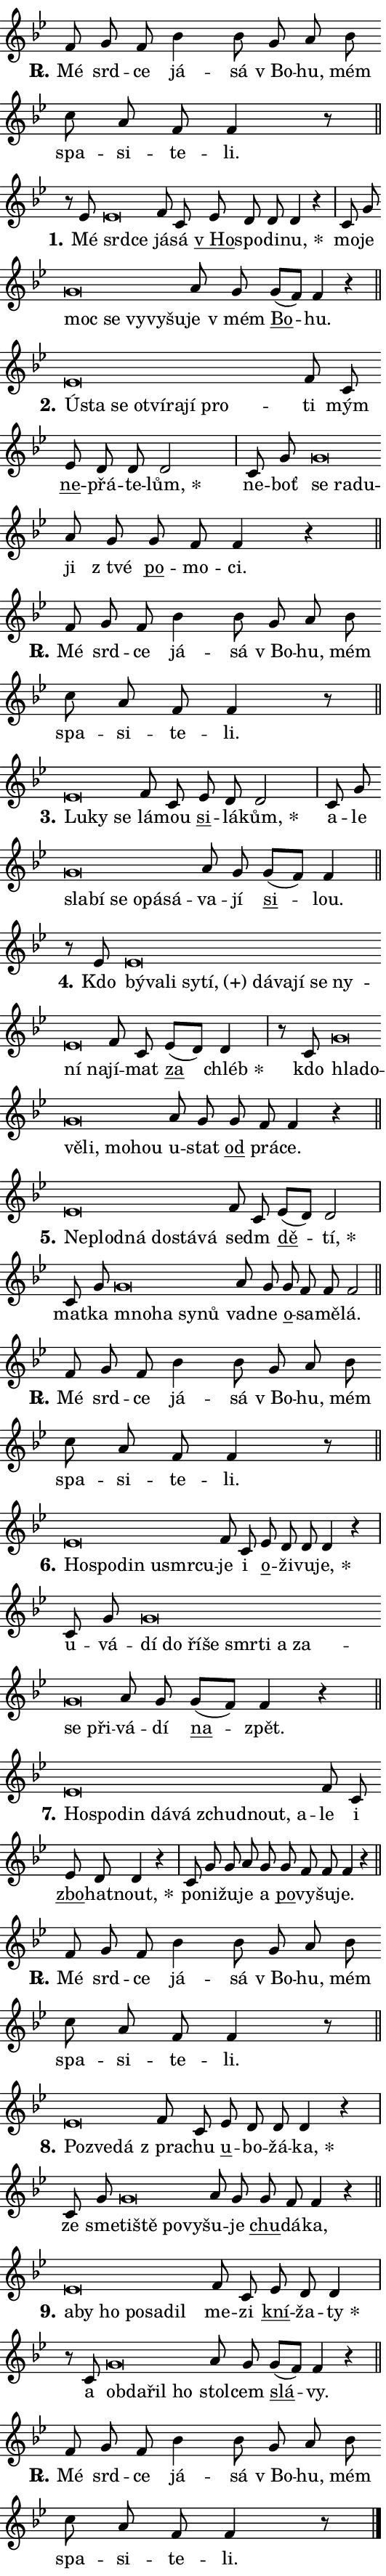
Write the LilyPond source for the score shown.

\version "2.24.0"
\header { tagline = "" }
\paper {
  indent = 0\cm
  top-margin = 0\cm
  right-margin = 0.13\cm % to fit lyric hyphens
  bottom-margin = 0\cm
  left-margin = 0\cm
  paper-width = 9\cm
  page-breaking = #ly:one-page-breaking
  system-system-spacing.basic-distance = #11
  score-system-spacing.basic-distance = #11
  ragged-last = ##f
}


%% Author: Thomas Morley
%% https://lists.gnu.org/archive/html/lilypond-user/2020-05/msg00002.html
#(define (line-position grob)
"Returns position of @var[grob} in current system:
   @code{'start}, if at first time-step
   @code{'end}, if at last time-step
   @code{'middle} otherwise
"
  (let* ((col (ly:item-get-column grob))
         (ln (ly:grob-object col 'left-neighbor))
         (rn (ly:grob-object col 'right-neighbor))
         (col-to-check-left (if (ly:grob? ln) ln col))
         (col-to-check-right (if (ly:grob? rn) rn col))
         (break-dir-left
           (and
             (ly:grob-property col-to-check-left 'non-musical #f)
             (ly:item-break-dir col-to-check-left)))
         (break-dir-right
           (and
             (ly:grob-property col-to-check-right 'non-musical #f)
             (ly:item-break-dir col-to-check-right))))
        (cond ((eqv? 1 break-dir-left) 'start)
              ((eqv? -1 break-dir-right) 'end)
              (else 'middle))))

#(define (tranparent-at-line-position vctor)
  (lambda (grob)
  "Relying on @code{line-position} select the relevant enry from @var{vctor}.
Used to determine transparency,"
    (case (line-position grob)
      ((end) (not (vector-ref vctor 0)))
      ((middle) (not (vector-ref vctor 1)))
      ((start) (not (vector-ref vctor 2))))))

noteHeadBreakVisibility =
#(define-music-function (break-visibility)(vector?)
"Makes @code{NoteHead}s transparent relying on @var{break-visibility}"
#{
  \override NoteHead.transparent =
    #(tranparent-at-line-position break-visibility)
#})

#(define delete-ledgers-for-transparent-note-heads
  (lambda (grob)
    "Reads whether a @code{NoteHead} is transparent.
If so this @code{NoteHead} is removed from @code{'note-heads} from
@var{grob}, which is supposed to be @code{LedgerLineSpanner}.
As a result ledgers are not printed for this @code{NoteHead}"
    (let* ((nhds-array (ly:grob-object grob 'note-heads))
           (nhds-list
             (if (ly:grob-array? nhds-array)
                 (ly:grob-array->list nhds-array)
                 '()))
           ;; Relies on the transparent-property being done before
           ;; Staff.LedgerLineSpanner.after-line-breaking is executed.
           ;; This is fragile ...
           (to-keep
             (remove
               (lambda (nhd)
                 (ly:grob-property nhd 'transparent #f))
               nhds-list)))
      ;; TODO find a better method to iterate over grob-arrays, similiar
      ;; to filter/remove etc for lists
      ;; For now rebuilt from scratch
      (set! (ly:grob-object grob 'note-heads)  '())
      (for-each
        (lambda (nhd)
          (ly:pointer-group-interface::add-grob grob 'note-heads nhd))
        to-keep))))

squashNotes = {
  \override NoteHead.X-extent = #'(-0.2 . 0.2)
  \override NoteHead.Y-extent = #'(-0.75 . 0)
  \override NoteHead.stencil =
    #(lambda (grob)
       (let ((pos (ly:grob-property grob 'staff-position)))
         (begin
           (if (< pos -7) (display "ERROR: Lower brevis then expected\n") (display ""))
           (if (<= pos -6) ly:text-interface::print ly:note-head::print))))
}
unSquashNotes = {
  \revert NoteHead.X-extent
  \revert NoteHead.Y-extent
  \revert NoteHead.stencil
}

hideNotes = \noteHeadBreakVisibility #begin-of-line-visible
unHideNotes = \noteHeadBreakVisibility #all-visible

% work-around for resetting accidentals
% https://lilypond.org/doc/v2.23/Documentation/notation/displaying-rhythms#unmetered-music
cadenzaMeasure = {
  \cadenzaOff
  \partial 1024 s1024
  \cadenzaOn
}

#(define-markup-command (accent layout props text) (markup?)
  "Underline accented syllable"
  (interpret-markup layout props
    #{\markup \override #'(offset . 4.3) \underline { #text }#}))

responsum = \markup \concat {
  "R" \hspace #-1.05 \path #0.1 #'((moveto 0 0.07) (lineto 0.9 0.8)) \hspace #0.05 "."
}

spaceSize = #0.6828661417322834 % exact space size for TeX Gyre Schola

\layout {
  \context {
    \Staff
    \remove "Time_signature_engraver"
    \override LedgerLineSpanner.after-line-breaking = #delete-ledgers-for-transparent-note-heads
  }
  \context {
    \Lyrics {
      \override LyricSpace.minimum-distance = \spaceSize
      \override LyricText.font-name = #"TeX Gyre Schola"
      \override LyricText.font-size = 1
      \override StanzaNumber.font-name = #"TeX Gyre Schola Bold"
      \override StanzaNumber.font-size = 1
    }
  }
  \context {
    \Score 
    \override NoteHead.text =
      #(lambda (grob) 
        (let ((pos (ly:grob-property grob 'staff-position)))
          #{\markup {
            \combine
              \halign #-0.55 \raise #(if (= pos -6) 0 0.5) \override #'(thickness . 2) \draw-line #'(3.2 . 0)
              \musicglyph "noteheads.sM1"
          }#}))
  }
}

% magnetic-lyrics.ily
%
%   written by
%     Jean Abou Samra <jean@abou-samra.fr>
%     Werner Lemberg <wl@gnu.org>
%
%   adapted by
%     Jiri Hon <jiri.hon@gmail.com>
%
% Version 2022-Apr-15

% https://www.mail-archive.com/lilypond-user@gnu.org/msg149350.html

#(define (Left_hyphen_pointer_engraver context)
   "Collect syllable-hyphen-syllable occurrences in lyrics and store
them in properties.  This engraver only looks to the left.  For
example, if the lyrics input is @code{foo -- bar}, it does the
following.

@itemize @bullet
@item
Set the @code{text} property of the @code{LyricHyphen} grob between
@q{foo} and @q{bar} to @code{foo}.

@item
Set the @code{left-hyphen} property of the @code{LyricText} grob with
text @q{foo} to the @code{LyricHyphen} grob between @q{foo} and
@q{bar}.
@end itemize

Use this auxiliary engraver in combination with the
@code{lyric-@/text::@/apply-@/magnetic-@/offset!} hook."
   (let ((hyphen #f)
         (text #f))
     (make-engraver
      (acknowledgers
       ((lyric-syllable-interface engraver grob source-engraver)
        (set! text grob)))
      (end-acknowledgers
       ((lyric-hyphen-interface engraver grob source-engraver)
        ;(when (not (grob::has-interface grob 'lyric-space-interface))
          (set! hyphen grob)));)
      ((stop-translation-timestep engraver)
       (when (and text hyphen)
         (ly:grob-set-object! text 'left-hyphen hyphen))
       (set! text #f)
       (set! hyphen #f)))))

#(define (lyric-text::apply-magnetic-offset! grob)
   "If the space between two syllables is less than the value in
property @code{LyricText@/.details@/.squash-threshold}, move the right
syllable to the left so that it gets concatenated with the left
syllable.

Use this function as a hook for
@code{LyricText@/.after-@/line-@/breaking} if the
@code{Left_@/hyphen_@/pointer_@/engraver} is active."
   (let ((hyphen (ly:grob-object grob 'left-hyphen #f)))
     (when hyphen
       (let ((left-text (ly:spanner-bound hyphen LEFT)))
         (when (grob::has-interface left-text 'lyric-syllable-interface)
           (let* ((common (ly:grob-common-refpoint grob left-text X))
                  (this-x-ext (ly:grob-extent grob common X))
                  (left-x-ext
                   (begin
                     ;; Trigger magnetism for left-text.
                     (ly:grob-property left-text 'after-line-breaking)
                     (ly:grob-extent left-text common X)))
                  ;; `delta` is the gap width between two syllables.
                  (delta (- (interval-start this-x-ext)
                            (interval-end left-x-ext)))
                  (details (ly:grob-property grob 'details))
                  (threshold (assoc-get 'squash-threshold details 0.2)))
             (when (< delta threshold)
               (let* (;; We have to manipulate the input text so that
                      ;; ligatures crossing syllable boundaries are not
                      ;; disabled.  For languages based on the Latin
                      ;; script this is essentially a beautification.
                      ;; However, for non-Western scripts it can be a
                      ;; necessity.
                      (lt (ly:grob-property left-text 'text))
                      (rt (ly:grob-property grob 'text))
                      (is-space (grob::has-interface hyphen 'lyric-space-interface))
                      (space (if is-space " " ""))
                      (extra-delta (if is-space spaceSize 0))
                      ;; Append new syllable.
                      (ltrt-space (if (and (string? lt) (string? rt))
                                (string-append lt space rt)
                                (make-concat-markup (list lt space rt))))
                      ;; Right-align `ltrt` to the right side.
                      (ltrt-space-markup (grob-interpret-markup
                               grob
                               (make-translate-markup
                                (cons (interval-length this-x-ext) 0)
                                (make-right-align-markup ltrt-space)))))
                 (begin
                   ;; Don't print `left-text`.
                   (ly:grob-set-property! left-text 'stencil #f)
                   ;; Set text and stencil (which holds all collected
                   ;; syllables so far) and shift it to the left.
                   (ly:grob-set-property! grob 'text ltrt-space)
                   (ly:grob-set-property! grob 'stencil ltrt-space-markup)
                   (ly:grob-translate-axis! grob (- (- delta extra-delta)) X))))))))))


#(define (lyric-hyphen::displace-bounds-first grob)
   ;; Make very sure this callback isn't triggered too early.
   (let ((left (ly:spanner-bound grob LEFT))
         (right (ly:spanner-bound grob RIGHT)))
     (ly:grob-property left 'after-line-breaking)
     (ly:grob-property right 'after-line-breaking)
     (ly:lyric-hyphen::print grob)))

squashThreshold = #0.4

\layout {
  \context {
    \Lyrics
    \consists #Left_hyphen_pointer_engraver
    \override LyricText.after-line-breaking =
      #lyric-text::apply-magnetic-offset!
    \override LyricHyphen.stencil = #lyric-hyphen::displace-bounds-first
    \override LyricText.details.squash-threshold = \squashThreshold
    \override LyricHyphen.minimum-distance = 0
    \override LyricHyphen.minimum-length = \squashThreshold
  }
}

squashText = \override LyricText.details.squash-threshold = 9999
unSquashText = \override LyricText.details.squash-threshold = \squashThreshold

leftText = \override LyricText.self-alignment-X = #LEFT
unLeftText = \revert LyricText.self-alignment-X

starOffset = #(lambda (grob) 
                (let ((x_offset (ly:self-alignment-interface::aligned-on-x-parent grob)))
                  (if (= x_offset 0) 0 (+ x_offset 1.2))))

star = #(define-music-function (syllable)(string?)
"Append star separator at the end of a syllable"
#{
  \once \override LyricText.X-offset = #starOffset
  \lyricmode { \markup {
    #syllable
    \override #'((font-name . "TeX Gyre Schola Bold")) \hspace #0.2 \lower #0.65 \larger "*"
  } }
#})

starAccent = #(define-music-function (syllable)(string?)
"Append star separator at the end of a syllable and make accent"
#{
  \once \override LyricText.X-offset = #starOffset
  \lyricmode { \markup {
    \accent #syllable
    \override #'((font-name . "TeX Gyre Schola Bold")) \hspace #0.2 \lower #0.65 \larger "*"
  } }
#})

breath = #(define-music-function (syllable)(string?)
"Append breathing indicator at the end of a syllable"
#{
  \lyricmode { \markup { #syllable "+" } }
#})

optionalBreath = #(define-music-function (syllable)(string?)
"Append optional breathing indicator at the end of a syllable"
#{
  \lyricmode { \markup { #syllable "(+)" } }
#})


\score {
    <<
        \new Voice = "melody" { \cadenzaOn \key bes \major \relative { f'8 g f bes4 bes8 \bar "" g a bes \bar "" c a f f4 r8 \cadenzaMeasure \bar "||" \break } }
        \new Lyrics \lyricsto "melody" { \lyricmode { \set stanza = \responsum
Mé srd -- ce já -- sá "v Bo" -- hu, mém spa -- si -- te -- li. } }
    >>
    \layout {}
}

\score {
    <<
        \new Voice = "melody" { \cadenzaOn \key bes \major \relative { r8 es' \squashNotes es\breve*1/16 \hideNotes \breve*1/16 \bar "" \unHideNotes \unSquashNotes f8 c \bar "" es d d d4 r \cadenzaMeasure \bar "|" c8 g' \bar "" \squashNotes g\breve*1/16 \hideNotes \breve*1/16 \bar "" \breve*1/16 \bar "" \breve*1/16 \breve*1/16 \bar "" \unHideNotes \unSquashNotes a8 g \bar "" g[( f)] f4 r \cadenzaMeasure \bar "||" \break } }
        \new Lyrics \lyricsto "melody" { \lyricmode { \set stanza = "1."
Mé \leftText srd -- \squashText ce \unLeftText \unSquashText já -- sá \markup \accent "v Ho" -- spo -- di -- \star nu, mo -- je \leftText moc \squashText se vy -- vy -- šu -- \unLeftText \unSquashText je "v mém" \markup \accent Bo -- hu. } }
    >>
    \layout {}
}

\score {
    <<
        \new Voice = "melody" { \cadenzaOn \key bes \major \relative { \squashNotes es'\breve*1/16 \hideNotes \breve*1/16 \bar "" \breve*1/16 \bar "" \breve*1/16 \bar "" \breve*1/16 \bar "" \breve*1/16 \bar "" \breve*1/16 \breve*1/16 \bar "" \unHideNotes \unSquashNotes f8 c \bar "" es d d d2 \cadenzaMeasure \bar "|" c8 g' \bar "" \squashNotes g\breve*1/16 \hideNotes \breve*1/16 \breve*1/16 \bar "" \unHideNotes \unSquashNotes a8 g \bar "" g f f4 r \cadenzaMeasure \bar "||" \break } }
        \new Lyrics \lyricsto "melody" { \lyricmode { \set stanza = "2."
\leftText Ú -- \squashText sta se o -- tví -- ra -- jí pro -- \unLeftText \unSquashText ti mým \markup \accent ne -- přá -- te -- \star lům, ne -- boť \leftText se \squashText ra -- du -- \unLeftText \unSquashText ji "z tvé" \markup \accent po -- mo -- ci. } }
    >>
    \layout {}
}

\score {
    <<
        \new Voice = "melody" { \cadenzaOn \key bes \major \relative { f'8 g f bes4 bes8 \bar "" g a bes \bar "" c a f f4 r8 \cadenzaMeasure \bar "||" \break } }
        \new Lyrics \lyricsto "melody" { \lyricmode { \set stanza = \responsum
Mé srd -- ce já -- sá "v Bo" -- hu, mém spa -- si -- te -- li. } }
    >>
    \layout {}
}

\score {
    <<
        \new Voice = "melody" { \cadenzaOn \key bes \major \relative { \squashNotes es'\breve*1/16 \hideNotes \breve*1/16 \breve*1/16 \bar "" \unHideNotes \unSquashNotes f8 c \bar "" es d d2 \cadenzaMeasure \bar "|" c8 g' \bar "" \squashNotes g\breve*1/16 \hideNotes \breve*1/16 \bar "" \breve*1/16 \bar "" \breve*1/16 \bar "" \breve*1/16 \breve*1/16 \bar "" \unHideNotes \unSquashNotes a8 g \bar "" g[( f)] f4 \cadenzaMeasure \bar "||" \break } }
        \new Lyrics \lyricsto "melody" { \lyricmode { \set stanza = "3."
\leftText Lu -- \squashText ky se \unLeftText \unSquashText lá -- mou \markup \accent si -- lá -- \star kům, a -- le \leftText sla -- \squashText bí se o -- pá -- sá -- \unLeftText \unSquashText va -- jí \markup \accent si -- lou. } }
    >>
    \layout {}
}

\score {
    <<
        \new Voice = "melody" { \cadenzaOn \key bes \major \relative { r8 es' \squashNotes es\breve*1/16 \hideNotes \breve*1/16 \bar "" \breve*1/16 \bar "" \breve*1/16 \bar "" \breve*1/16 \bar "" \breve*1/16 \bar "" \breve*1/16 \bar "" \breve*1/16 \bar "" \breve*1/16 \bar "" \breve*1/16 \bar "" \breve*1/16 \breve*1/16 \bar "" \unHideNotes \unSquashNotes f8 c \bar "" es[( d)] d4 \cadenzaMeasure \bar "|" r8 c8 \squashNotes g'\breve*1/16 \hideNotes \breve*1/16 \bar "" \breve*1/16 \bar "" \breve*1/16 \bar "" \breve*1/16 \breve*1/16 \bar "" \unHideNotes \unSquashNotes a8 g \bar "" g f f4 r \cadenzaMeasure \bar "||" \break } }
        \new Lyrics \lyricsto "melody" { \lyricmode { \set stanza = "4."
Kdo \leftText bý -- \squashText va -- li sy -- \optionalBreath tí, dá -- va -- jí se ny -- ní na -- \unLeftText \unSquashText jí -- mat \markup \accent za \star chléb kdo \leftText hla -- \squashText do -- vě -- li, mo -- hou \unLeftText \unSquashText u -- stat \markup \accent od prá -- ce. } }
    >>
    \layout {}
}

\score {
    <<
        \new Voice = "melody" { \cadenzaOn \key bes \major \relative { \squashNotes es'\breve*1/16 \hideNotes \breve*1/16 \bar "" \breve*1/16 \bar "" \breve*1/16 \bar "" \breve*1/16 \breve*1/16 \bar "" \unHideNotes \unSquashNotes f8 c \bar "" es[( d)] d2 \cadenzaMeasure \bar "|" c8 g' \bar "" \squashNotes g\breve*1/16 \hideNotes \breve*1/16 \bar "" \breve*1/16 \breve*1/16 \bar "" \unHideNotes \unSquashNotes a8 g \bar "" g f f f2 \cadenzaMeasure \bar "||" \break } }
        \new Lyrics \lyricsto "melody" { \lyricmode { \set stanza = "5."
\leftText Ne -- \squashText plod -- ná do -- stá -- vá \unLeftText \unSquashText se -- dm \markup \accent dě -- \star tí, mat -- ka \leftText mno -- \squashText ha sy -- nů \unLeftText \unSquashText vad -- ne \markup \accent o -- sa -- mě -- lá. } }
    >>
    \layout {}
}

\score {
    <<
        \new Voice = "melody" { \cadenzaOn \key bes \major \relative { f'8 g f bes4 bes8 \bar "" g a bes \bar "" c a f f4 r8 \cadenzaMeasure \bar "||" \break } }
        \new Lyrics \lyricsto "melody" { \lyricmode { \set stanza = \responsum
Mé srd -- ce já -- sá "v Bo" -- hu, mém spa -- si -- te -- li. } }
    >>
    \layout {}
}

\score {
    <<
        \new Voice = "melody" { \cadenzaOn \key bes \major \relative { \squashNotes es'\breve*1/16 \hideNotes \breve*1/16 \bar "" \breve*1/16 \bar "" \breve*1/16 \bar "" \breve*1/16 \breve*1/16 \bar "" \unHideNotes \unSquashNotes f8 c \bar "" es d d d4 r \cadenzaMeasure \bar "|" c8 g' \bar "" \squashNotes g\breve*1/16 \hideNotes \breve*1/16 \bar "" \breve*1/16 \bar "" \breve*1/16 \bar "" \breve*1/16 \bar "" \breve*1/16 \bar "" \breve*1/16 \bar "" \breve*1/16 \bar "" \breve*1/16 \breve*1/16 \bar "" \unHideNotes \unSquashNotes a8 g \bar "" g[( f)] f4 r \cadenzaMeasure \bar "||" \break } }
        \new Lyrics \lyricsto "melody" { \lyricmode { \set stanza = "6."
\leftText Ho -- \squashText spo -- din u -- smr -- cu -- \unLeftText \unSquashText je i \markup \accent o -- ži -- vu -- \star je, u -- vá -- \leftText dí \squashText do ří -- še smr -- ti a za -- se při -- \unLeftText \unSquashText vá -- dí \markup \accent na -- zpět. } }
    >>
    \layout {}
}

\score {
    <<
        \new Voice = "melody" { \cadenzaOn \key bes \major \relative { \squashNotes es'\breve*1/16 \hideNotes \breve*1/16 \bar "" \breve*1/16 \bar "" \breve*1/16 \bar "" \breve*1/16 \bar "" \breve*1/16 \bar "" \breve*1/16 \breve*1/16 \bar "" \unHideNotes \unSquashNotes f8 c \bar "" es d d4 r \cadenzaMeasure \bar "|" c8 g' g \bar "" a8 g \bar "" g f f f4 r \cadenzaMeasure \bar "||" \break } }
        \new Lyrics \lyricsto "melody" { \lyricmode { \set stanza = "7."
\leftText Ho -- \squashText spo -- din dá -- vá zchud -- nout, a -- \unLeftText \unSquashText le i \markup \accent zbo -- hat -- \star nout, po -- ni -- žu -- je a \markup \accent po -- vy -- šu -- je. } }
    >>
    \layout {}
}

\score {
    <<
        \new Voice = "melody" { \cadenzaOn \key bes \major \relative { f'8 g f bes4 bes8 \bar "" g a bes \bar "" c a f f4 r8 \cadenzaMeasure \bar "||" \break } }
        \new Lyrics \lyricsto "melody" { \lyricmode { \set stanza = \responsum
Mé srd -- ce já -- sá "v Bo" -- hu, mém spa -- si -- te -- li. } }
    >>
    \layout {}
}

\score {
    <<
        \new Voice = "melody" { \cadenzaOn \key bes \major \relative { \squashNotes es'\breve*1/16 \hideNotes \breve*1/16 \breve*1/16 \bar "" \unHideNotes \unSquashNotes f8 c \bar "" es d d d4 r \cadenzaMeasure \bar "|" c8 g' \bar "" \squashNotes g\breve*1/16 \hideNotes \breve*1/16 \bar "" \breve*1/16 \breve*1/16 \bar "" \unHideNotes \unSquashNotes a8 g \bar "" g f f4 r \cadenzaMeasure \bar "||" \break } }
        \new Lyrics \lyricsto "melody" { \lyricmode { \set stanza = "8."
\leftText Po -- \squashText zve -- dá \unLeftText \unSquashText "z pra" -- chu \markup \accent u -- bo -- žá -- \star ka, ze sme -- \leftText ti -- \squashText ště po -- vy -- \unLeftText \unSquashText šu -- je \markup \accent chu -- dá -- ka, } }
    >>
    \layout {}
}

\score {
    <<
        \new Voice = "melody" { \cadenzaOn \key bes \major \relative { \squashNotes es'\breve*1/16 \hideNotes \breve*1/16 \bar "" \breve*1/16 \bar "" \breve*1/16 \bar "" \breve*1/16 \breve*1/16 \bar "" \unHideNotes \unSquashNotes f8 c \bar "" es d d4 \cadenzaMeasure \bar "|" r8 c8 \squashNotes g'\breve*1/16 \hideNotes \breve*1/16 \bar "" \breve*1/16 \breve*1/16 \bar "" \unHideNotes \unSquashNotes a8 g \bar "" g[( f)] f4 r \cadenzaMeasure \bar "||" \break } }
        \new Lyrics \lyricsto "melody" { \lyricmode { \set stanza = "9."
\leftText a -- \squashText by ho po -- sa -- dil \unLeftText \unSquashText me -- zi \markup \accent kní -- ža -- \star ty a \leftText ob -- \squashText da -- řil ho \unLeftText \unSquashText stol -- cem \markup \accent slá -- vy. } }
    >>
    \layout {}
}

\score {
    <<
        \new Voice = "melody" { \cadenzaOn \key bes \major \relative { f'8 g f bes4 bes8 \bar "" g a bes \bar "" c a f f4 r8 \cadenzaMeasure \bar "||" \break } \bar "|." }
        \new Lyrics \lyricsto "melody" { \lyricmode { \set stanza = \responsum
Mé srd -- ce já -- sá "v Bo" -- hu, mém spa -- si -- te -- li. } }
    >>
    \layout {}
}
